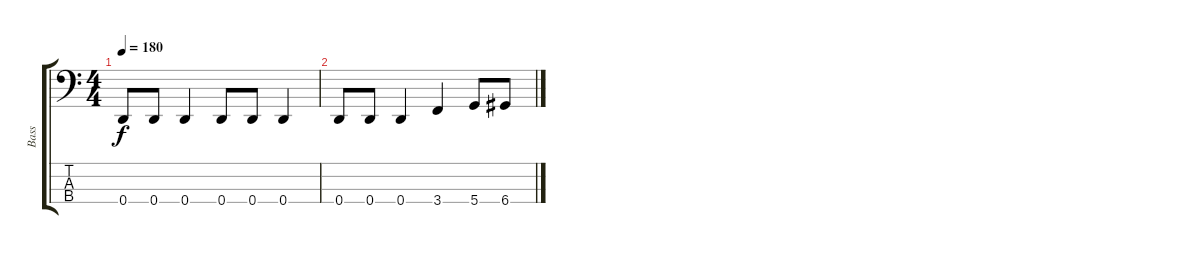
\track ("Bass" "Bass") {instrument electricbassfinger}
\staff {score tabs}
\tuning (G2 D2 A1 D1) {hide}
\ts (4 4)
\tempo 180
\clef f4
\ks c
0.4.8{dy f} 0.4.8 0.4.4 0.4.8 0.4.8 0.4.4 |
0.4.8 0.4.8 0.4.4 3.4.4 5.4.8 6.4.8
